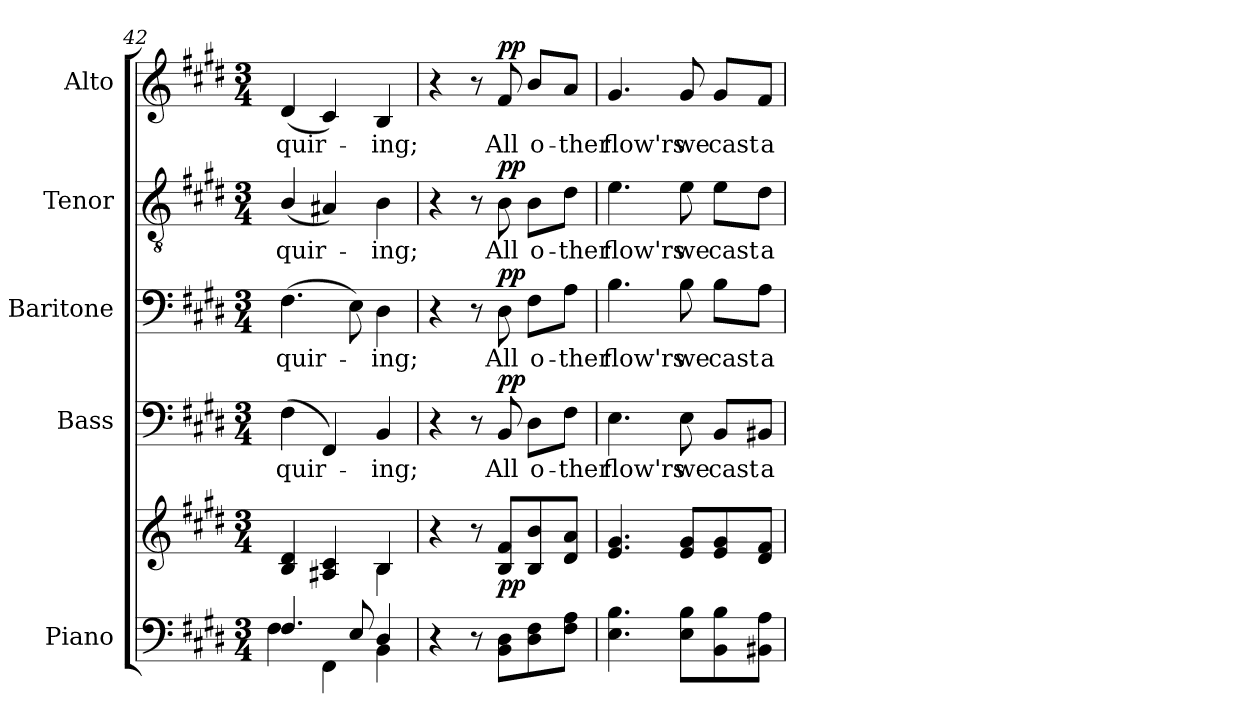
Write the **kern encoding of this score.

**kern	**kern	**dynam	**kern	**text	**dynam	**kern	**text	**dynam	**kern	**text	**dynam	**kern	**text	**dynam
*part5	*part5	*part5	*part4	*part4	*part4	*part3	*part3	*part3	*part2	*part2	*part2	*part1	*part1	*part1
*staff6	*staff5	*staff5/6	*staff4	*staff4	*staff4	*staff3	*staff3	*staff3	*staff2	*staff2	*staff2	*staff1	*staff1	*staff1
*I"Piano	*	*	*I"Bass	*	*	*I"Baritone	*	*	*I"Tenor	*	*	*I"Alto	*	*
*I'Pno.	*	*	*I'B.	*	*	*I'Bar.	*	*	*I'T.	*	*	*I'A.	*	*
*clefF4	*clefG2	*	*clefF4	*	*	*clefF4	*	*	*clefGv2	*	*	*clefG2	*	*
*	*	*	*	*	*	*	*	*	*ITrd7c12	*	*	*	*	*
*k[f#c#g#d#]	*k[f#c#g#d#]	*	*k[f#c#g#d#]	*	*	*k[f#c#g#d#]	*	*	*k[f#c#g#d#]	*	*	*k[f#c#g#d#]	*	*
*E:	*E:	*	*E:	*	*	*E:	*	*	*E:	*	*	*E:	*	*
*M3/4	*M3/4	*	*M3/4	*	*	*M3/4	*	*	*M3/4	*	*	*M3/4	*	*
=42	=42	=42	=42	=42	=42	=42	=42	=42	=42	=42	=42	=42	=42	=42
*^	*^	*	*	*	*	*	*	*	*	*	*	*	*	*
!	!	!	!	!	!	!LO:LY:b:color=#000000	!	!	!	!	!	!	!	!	!	!
!	!	!	!	!	!	!	!	!	!LO:LY:b:color=#000000	!	!	!	!	!	!	!
!	!	!	!	!	!	!	!	!	!	!	!	!LO:LY:b:color=#000000	!	!	!	!
!	!	!	!	!	!	!	!	!	!	!	!	!	!	!	!LO:LY:b:color=#000000	!
4.F#i/	4F#i\	4Bi/ 4d#i	2ryy	.	(4F#i\	-quir-	.	(4.F#i\	-quir-	.	(4BBi/	-quir-	.	(4d#i/	-quir-	.
.	4FF#i\	4A#Xi/ 4c#i	.	.	4FF#i/)	.	.	.	.	.	4AA#Xi/)	.	.	4c#i/)	.	.
8Ei/	.	.	.	.	.	.	.	8Ei\)	.	.	.	.	.	.	.	.
!	!	!	!	!	!	!LO:LY:b:color=#000000	!	!	!	!	!	!	!	!	!	!
!	!	!	!	!	!	!	!	!	!LO:LY:b:color=#000000	!	!	!	!	!	!	!
!	!	!	!	!	!	!	!	!	!	!	!	!LO:LY:b:color=#000000	!	!	!	!
!	!	!	!	!	!	!	!	!	!	!	!	!	!	!	!LO:LY:b:color=#000000	!
4D#i/	4BBi\	4Bi/	4Bi\	.	4BBi/	-ing;	.	4D#i\	-ing;	.	4BBi\	-ing;	.	4Bi/	-ing;	.
*v	*v	*	*	*	*	*	*	*	*	*	*	*	*	*	*	*
*	*v	*v	*	*	*	*	*	*	*	*	*	*	*	*	*
=43	=43	=43	=43	=43	=43	=43	=43	=43	=43	=43	=43	=43	=43	=43
4r	4r	.	4r	.	.	4r	.	.	4r	.	.	4r	.	.
8r	8r	.	8r	.	.	8r	.	.	8r	.	.	8r	.	.
!	!	!	!	!LO:LY:b:color=#000000	!	!	!	!	!	!	!	!	!	!
!	!	!	!	!	!	!	!LO:LY:b:color=#000000	!	!	!	!	!	!	!
!	!	!	!	!	!	!	!	!	!	!LO:LY:b:color=#000000	!	!	!	!
!	!	!	!	!	!	!	!	!	!	!	!	!	!LO:LY:b:color=#000000	!
8BBi\ 8D#iL	8Bi/ 8f#iL	pp	8BBi/	All	pp	8D#i\	All	pp	8BBi\	All	pp	8f#i/	All	pp
!	!	!	!	!LO:LY:b:color=#000000	!	!	!	!	!	!	!	!	!	!
!	!	!	!	!	!	!	!LO:LY:b:color=#000000	!	!	!	!	!	!	!
!	!	!	!	!	!	!	!	!	!	!LO:LY:b:color=#000000	!	!	!	!
!	!	!	!	!	!	!	!	!	!	!	!	!	!LO:LY:b:color=#000000	!
8D#i\ 8F#i	8Bi/ 8bi	.	8D#i\L	o-	.	8F#i\L	o-	.	8BBi\L	o-	.	8bi/L	o-	.
!	!	!	!	!LO:LY:b:color=#000000	!	!	!	!	!	!	!	!	!	!
!	!	!	!	!	!	!	!LO:LY:b:color=#000000	!	!	!	!	!	!	!
!	!	!	!	!	!	!	!	!	!	!LO:LY:b:color=#000000	!	!	!	!
!	!	!	!	!	!	!	!	!	!	!	!	!	!LO:LY:b:color=#000000	!
8F#i\ 8AiJ	8d#i/ 8aiJ	.	8F#i\J	-ther	.	8Ai\J	-ther	.	8D#i\J	-ther	.	8ai/J	-ther	.
=44	=44	=44	=44	=44	=44	=44	=44	=44	=44	=44	=44	=44	=44	=44
!	!	!	!	!LO:LY:b:color=#000000	!	!	!	!	!	!	!	!	!	!
!	!	!	!	!	!	!	!LO:LY:b:color=#000000	!	!	!	!	!	!	!
!	!	!	!	!	!	!	!	!	!	!LO:LY:b:color=#000000	!	!	!	!
!	!	!	!	!	!	!	!	!	!	!	!	!	!LO:LY:b:color=#000000	!
4.Ei\ 4.Bi	4.ei/ 4.g#i	.	4.Ei\	flow'rs	.	4.Bi\	flow'rs	.	4.Ei\	flow'rs	.	4.g#i/	flow'rs	.
!	!	!	!	!LO:LY:b:color=#000000	!	!	!	!	!	!	!	!	!	!
!	!	!	!	!	!	!	!LO:LY:b:color=#000000	!	!	!	!	!	!	!
!	!	!	!	!	!	!	!	!	!	!LO:LY:b:color=#000000	!	!	!	!
!	!	!	!	!	!	!	!	!	!	!	!	!	!LO:LY:b:color=#000000	!
8Ei\ 8BiL	8ei/ 8g#iL	.	8Ei\	we	.	8Bi\	we	.	8Ei\	we	.	8g#i/	we	.
!	!	!	!	!LO:LY:b:color=#000000	!	!	!	!	!	!	!	!	!	!
!	!	!	!	!	!	!	!LO:LY:b:color=#000000	!	!	!	!	!	!	!
!	!	!	!	!	!	!	!	!	!	!LO:LY:b:color=#000000	!	!	!	!
!	!	!	!	!	!	!	!	!	!	!	!	!	!LO:LY:b:color=#000000	!
8BBi\ 8Bi	8ei/ 8g#i	.	8BBi/L	cast	.	8Bi\L	cast	.	8Ei\L	cast	.	8g#i/L	cast	.
!	!	!	!	!LO:LY:b:color=#000000	!	!	!	!	!	!	!	!	!	!
!	!	!	!	!	!	!	!LO:LY:b:color=#000000	!	!	!	!	!	!	!
!	!	!	!	!	!	!	!	!	!	!LO:LY:b:color=#000000	!	!	!	!
!	!	!	!	!	!	!	!	!	!	!	!	!	!LO:LY:b:color=#000000	!
8BB#Xi\ 8AiJ	8d#i/ 8f#iJ	.	8BB#Xi/J	a-	.	8Ai\J	a-	.	8D#i\J	a-	.	8f#i/J	a-	.
=	=	=	=	=	=	=	=	=	=	=	=	=	=	=
*-	*-	*-	*-	*-	*-	*-	*-	*-	*-	*-	*-	*-	*-	*-
